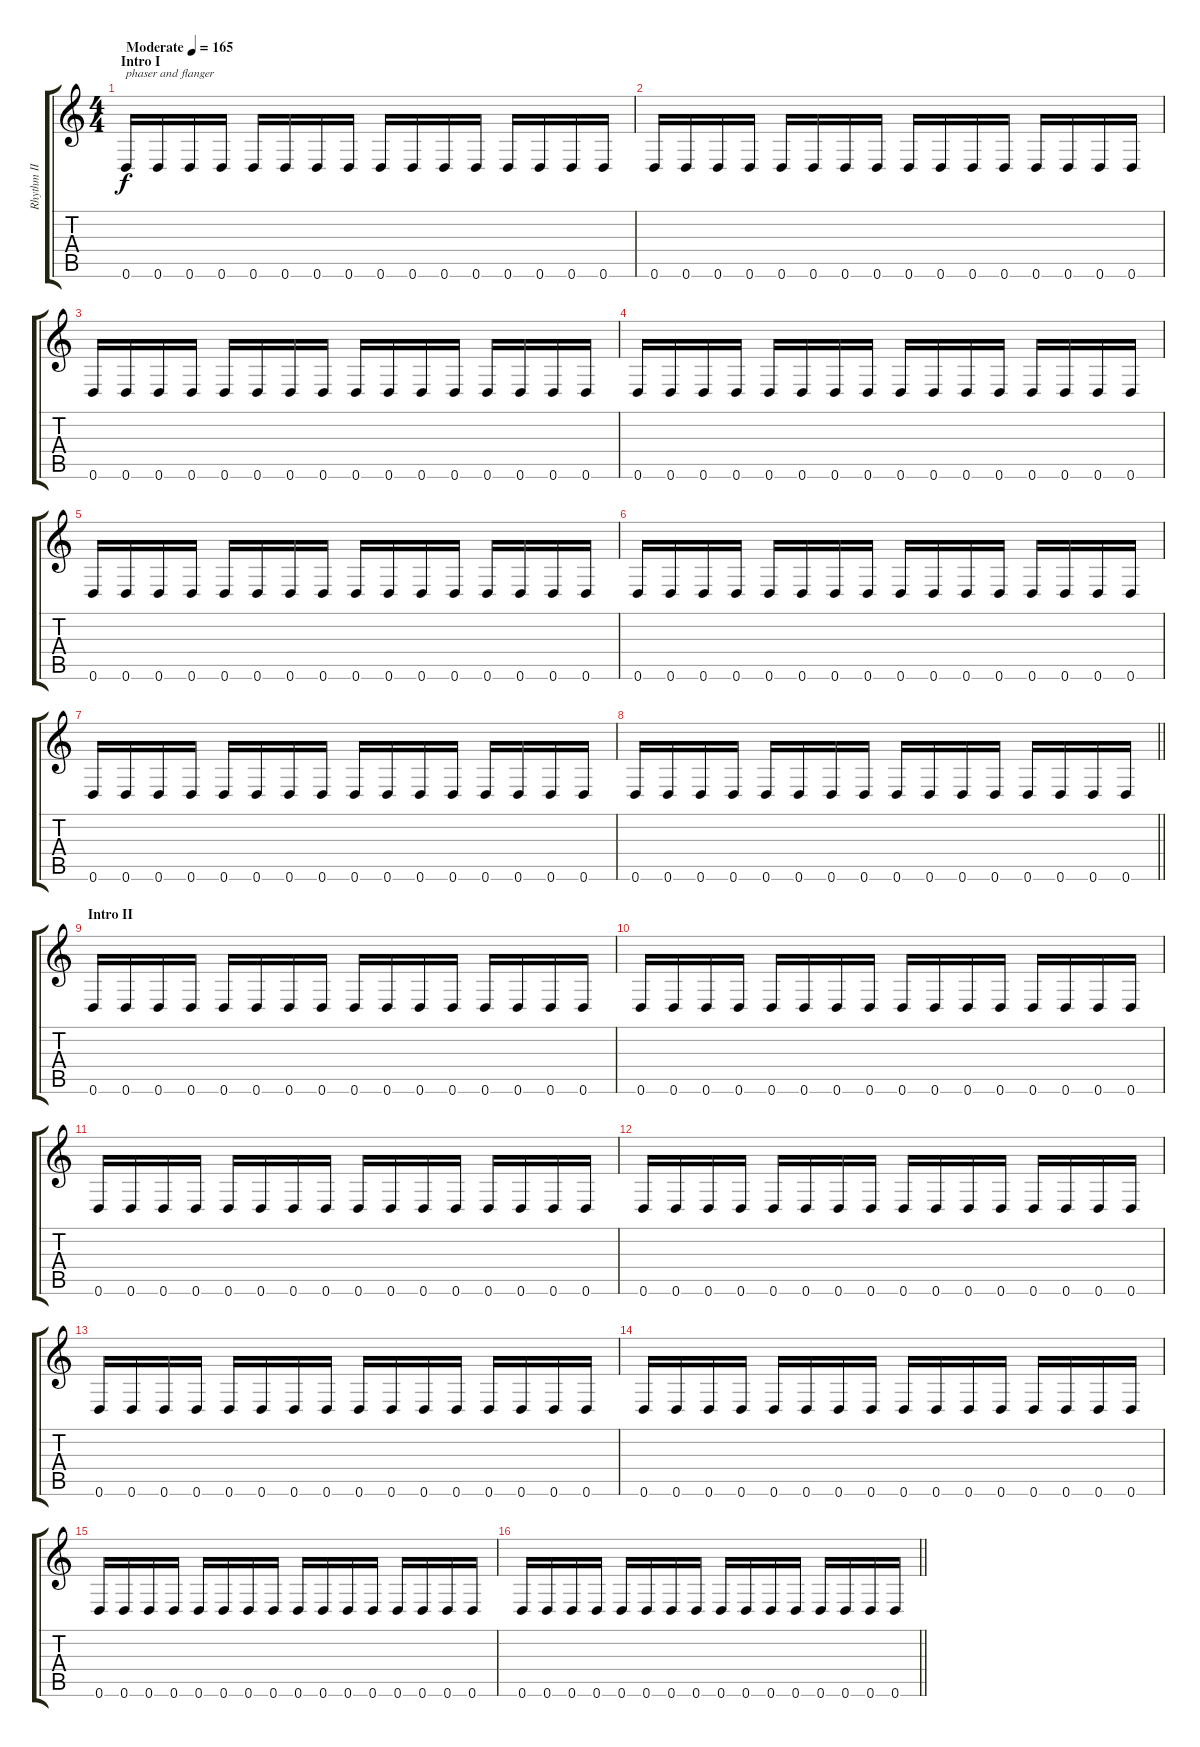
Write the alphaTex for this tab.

\track ("Rhythm II" "Rhythm II") {instrument distortionguitar}
\staff {score tabs}
\tuning (E4 B3 G3 D3 A2 D2) {hide}
\ts (4 4)
\section ("" "Intro I")
\tempo (165 "Moderate")
\clef g2
\ks c
0.6.16{txt "phaser and flanger" dy f instrument distortionguitar} 0.6.16 0.6.16 0.6.16 0.6.16 0.6.16 0.6.16 0.6.16 0.6.16 0.6.16 0.6.16 0.6.16 0.6.16 0.6.16 0.6.16 0.6.16 |
0.6.16 0.6.16 0.6.16 0.6.16 0.6.16 0.6.16 0.6.16 0.6.16 0.6.16 0.6.16 0.6.16 0.6.16 0.6.16 0.6.16 0.6.16 0.6.16 |
0.6.16 0.6.16 0.6.16 0.6.16 0.6.16 0.6.16 0.6.16 0.6.16 0.6.16 0.6.16 0.6.16 0.6.16 0.6.16 0.6.16 0.6.16 0.6.16 |
0.6.16 0.6.16 0.6.16 0.6.16 0.6.16 0.6.16 0.6.16 0.6.16 0.6.16 0.6.16 0.6.16 0.6.16 0.6.16 0.6.16 0.6.16 0.6.16 |
0.6.16 0.6.16 0.6.16 0.6.16 0.6.16 0.6.16 0.6.16 0.6.16 0.6.16 0.6.16 0.6.16 0.6.16 0.6.16 0.6.16 0.6.16 0.6.16 |
0.6.16 0.6.16 0.6.16 0.6.16 0.6.16 0.6.16 0.6.16 0.6.16 0.6.16 0.6.16 0.6.16 0.6.16 0.6.16 0.6.16 0.6.16 0.6.16 |
0.6.16 0.6.16 0.6.16 0.6.16 0.6.16 0.6.16 0.6.16 0.6.16 0.6.16 0.6.16 0.6.16 0.6.16 0.6.16 0.6.16 0.6.16 0.6.16 |
\barLineRight lightlight
0.6.16 0.6.16 0.6.16 0.6.16 0.6.16 0.6.16 0.6.16 0.6.16 0.6.16 0.6.16 0.6.16 0.6.16 0.6.16 0.6.16 0.6.16 0.6.16 |
\section ("" "Intro II")
0.6.16 0.6.16 0.6.16 0.6.16 0.6.16 0.6.16 0.6.16 0.6.16 0.6.16 0.6.16 0.6.16 0.6.16 0.6.16 0.6.16 0.6.16 0.6.16 |
0.6.16 0.6.16 0.6.16 0.6.16 0.6.16 0.6.16 0.6.16 0.6.16 0.6.16 0.6.16 0.6.16 0.6.16 0.6.16 0.6.16 0.6.16 0.6.16 |
0.6.16 0.6.16 0.6.16 0.6.16 0.6.16 0.6.16 0.6.16 0.6.16 0.6.16 0.6.16 0.6.16 0.6.16 0.6.16 0.6.16 0.6.16 0.6.16 |
0.6.16 0.6.16 0.6.16 0.6.16 0.6.16 0.6.16 0.6.16 0.6.16 0.6.16 0.6.16 0.6.16 0.6.16 0.6.16 0.6.16 0.6.16 0.6.16 |
0.6.16 0.6.16 0.6.16 0.6.16 0.6.16 0.6.16 0.6.16 0.6.16 0.6.16 0.6.16 0.6.16 0.6.16 0.6.16 0.6.16 0.6.16 0.6.16 |
0.6.16 0.6.16 0.6.16 0.6.16 0.6.16 0.6.16 0.6.16 0.6.16 0.6.16 0.6.16 0.6.16 0.6.16 0.6.16 0.6.16 0.6.16 0.6.16 |
0.6.16 0.6.16 0.6.16 0.6.16 0.6.16 0.6.16 0.6.16 0.6.16 0.6.16 0.6.16 0.6.16 0.6.16 0.6.16 0.6.16 0.6.16 0.6.16 |
\barLineRight lightlight
0.6.16 0.6.16 0.6.16 0.6.16 0.6.16 0.6.16 0.6.16 0.6.16 0.6.16 0.6.16 0.6.16 0.6.16 0.6.16 0.6.16 0.6.16 0.6.16
